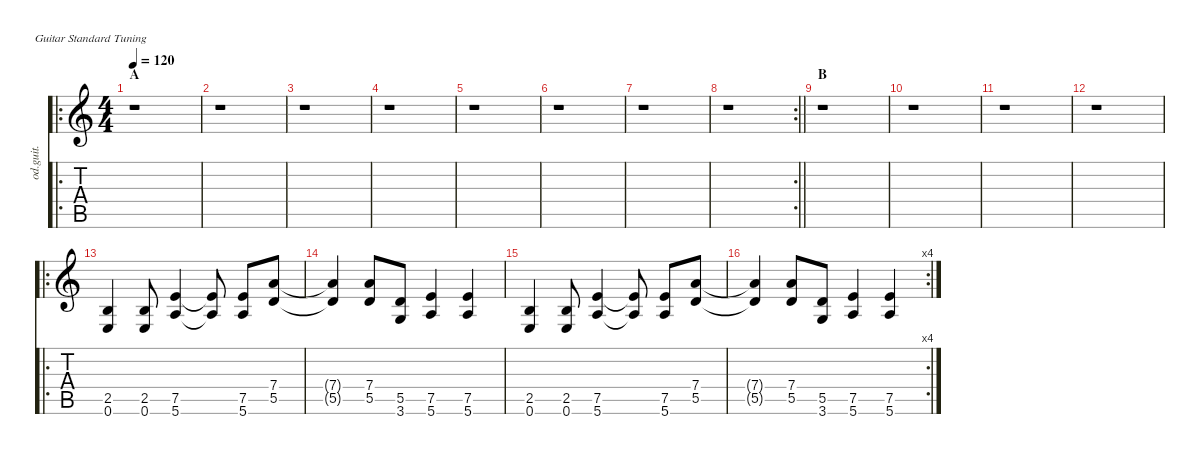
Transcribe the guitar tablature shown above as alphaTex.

\defaultSystemsLayout 4
\hideDynamics
\bracketExtendMode nobrackets
\otherSystemsTrackNameOrientation horizontal
\track ("guitar3" "od.guit.") {instrument overdrivenguitar}
\staff {score tabs}
\tuning (E4 B3 G3 D3 A2 E2)
\ro
\ts (4 4)
\section ("" "A")
\tempo 120
\clef g2
\ks c
r.1{dy f beam Down} |
r.1{beam Down} |
r.1{beam Down} |
r.1{beam Down} |
r.1{beam Down} |
r.1{beam Down} |
r.1{beam Down} |
\rc 2
\barLineRight lightlight
r.1{beam Down} |
\section ("" "B")
r.1{beam Down} |
r.1{beam Down} |
r.1{beam Down} |
r.1{beam Down} |
\ro
(2.5 0.6).4{beam Up} (2.5 0.6).8{beam Up} (7.5 5.6).4{beam Up} (7.5{t} 5.6{t}).8{beam Up} (7.5 5.6).8{beam Up} (7.4 5.5).8{beam Up} |
(7.4{t} 5.5{t}).4{beam Up} (7.4 5.5).8{beam Up} (5.5 3.6).8{beam Up} (7.5 5.6).4{beam Up} (7.5 5.6).4{beam Up} |
(2.5 0.6).4{beam Up} (2.5 0.6).8{beam Up} (7.5 5.6).4{beam Up} (7.5{t} 5.6{t}).8{beam Up} (7.5 5.6).8{beam Up} (7.4 5.5).8{beam Up} |
\rc 4
(7.4{t} 5.5{t}).4{beam Up} (7.4 5.5).8{beam Up} (5.5 3.6).8{beam Up} (7.5 5.6).4{beam Up} (7.5 5.6).4{beam Up}
